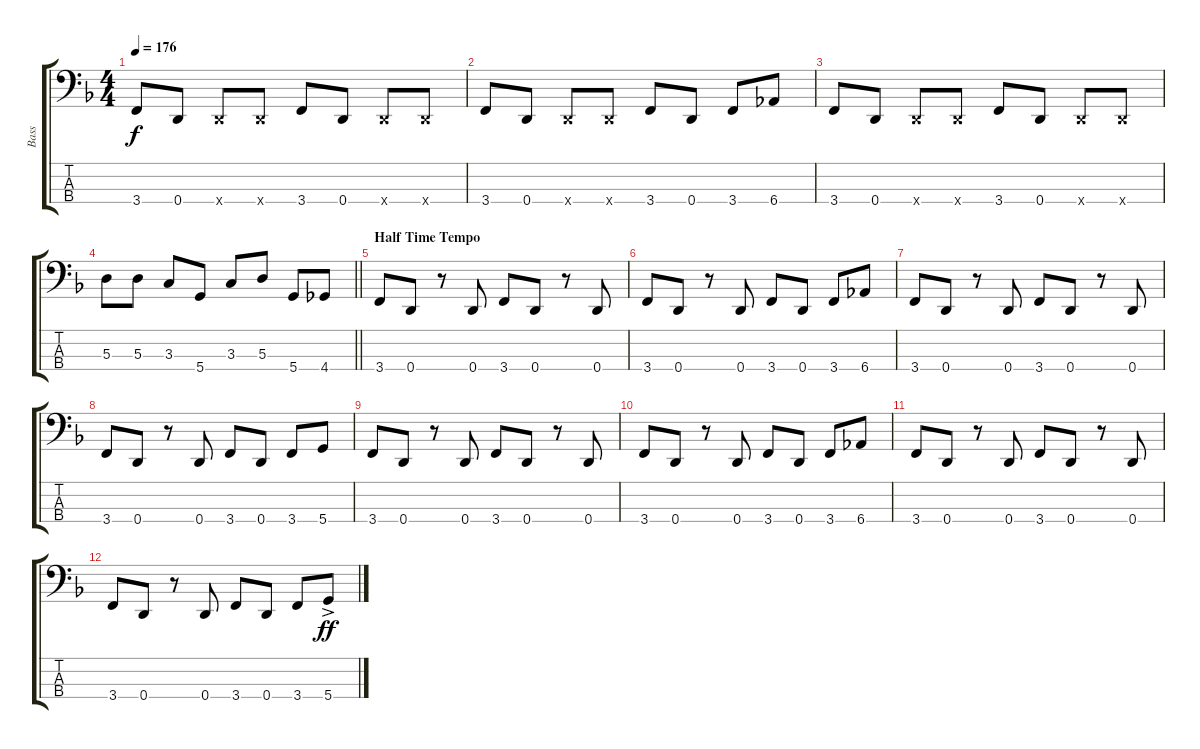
\track ("Bass" "Bass") {instrument electricbassfinger}
\staff {score tabs}
\tuning (G2 D2 A1 D1) {hide}
\ts (4 4)
\tempo 176
\clef f4
\ks f
3.4.8{dy f} 0.4.8 0.4{x}.8 0.4{x}.8 3.4.8 0.4.8 0.4{x}.8 0.4{x}.8 |
3.4.8 0.4.8 0.4{x}.8 0.4{x}.8 3.4.8 0.4.8 3.4.8 6.4.8 |
3.4.8 0.4.8 0.4{x}.8 0.4{x}.8 3.4.8 0.4.8 0.4{x}.8 0.4{x}.8 |
\barLineRight lightlight
5.3.8 5.3.8 3.3.8 5.4.8 3.3.8 5.3.8 5.4.8 4.4.8 |
\section ("" "Half Time Tempo")
3.4.8 0.4.8 r.8 0.4.8 3.4.8 0.4.8 r.8 0.4.8 |
3.4.8 0.4.8 r.8 0.4.8 3.4.8 0.4.8 3.4.8 6.4.8 |
3.4.8 0.4.8 r.8 0.4.8 3.4.8 0.4.8 r.8 0.4.8 |
3.4.8 0.4.8 r.8 0.4.8 3.4.8 0.4.8 3.4.8 5.4.8 |
3.4.8 0.4.8 r.8 0.4.8 3.4.8 0.4.8 r.8 0.4.8 |
3.4.8 0.4.8 r.8 0.4.8 3.4.8 0.4.8 3.4.8 6.4.8 |
3.4.8 0.4.8 r.8 0.4.8 3.4.8 0.4.8 r.8 0.4.8 |
3.4.8 0.4.8 r.8 0.4.8 3.4.8 0.4.8 3.4.8 5.4{ac}.8{dy ff}
